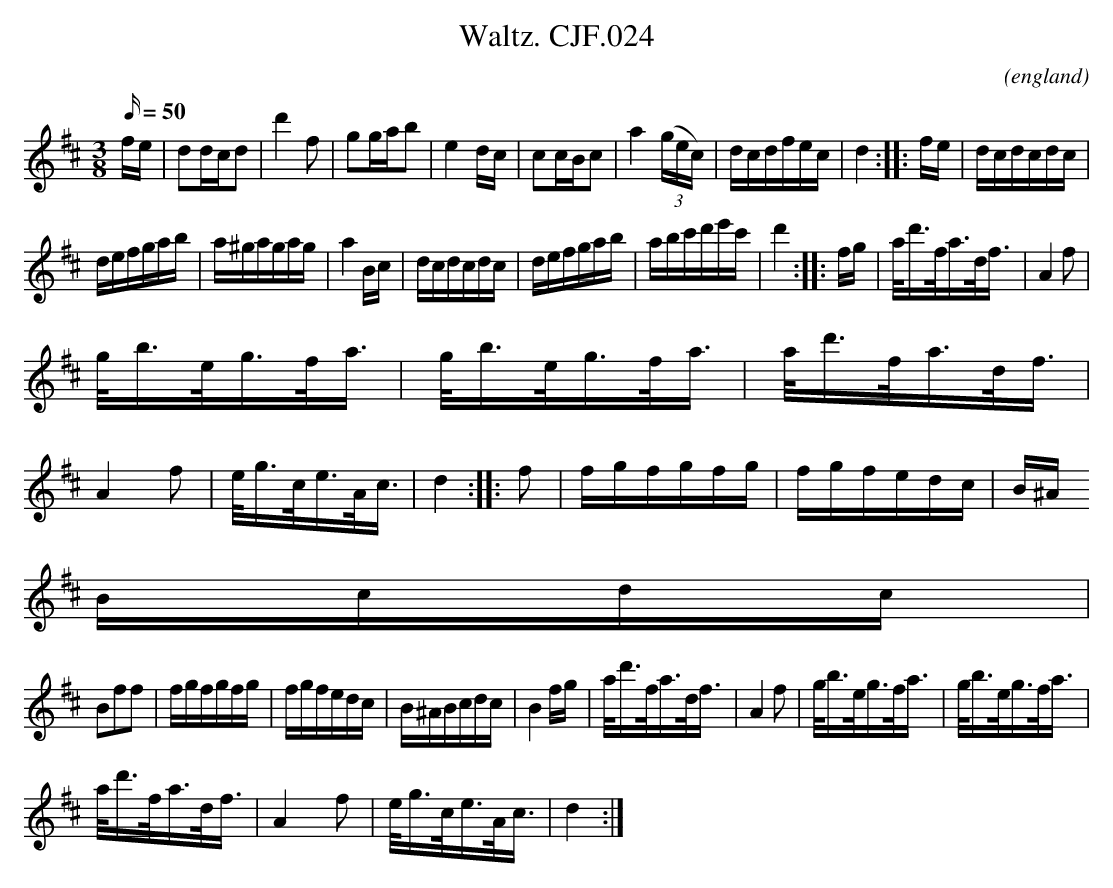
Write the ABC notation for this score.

X:1
T:Waltz. CJF.024
O:england
M:3/8
L:1/16
Q:50
C:
K:D
fe|d2dcd2|d'4f2|g2gab2|e4dc|c2cBc2|a4((3gec)|dcdfec|d4:|:fe|dcdcdc|
defgab|a^gagag|a4Bc|dcdcdc|defgab|abc'd'e'c'|d'4:|:fg|a<d'f<ad<f|A4f2|
g<be<gf<a|g<be<gf<a|a<d'f<ad<f|A4f2|e<gc<eA<c|d4:|:f2|fgfgfg|fgfedc|B^A
Bcdc|
B2f2f2|fgfgfg|fgfedc|B^ABcdc|B4fg|a<d'f<ad<f|A4f2|g<be<gf<a|g<be<gf<a|
a<d'f<ad<f|A4f2|e<gc<eA<c|d4:|]
